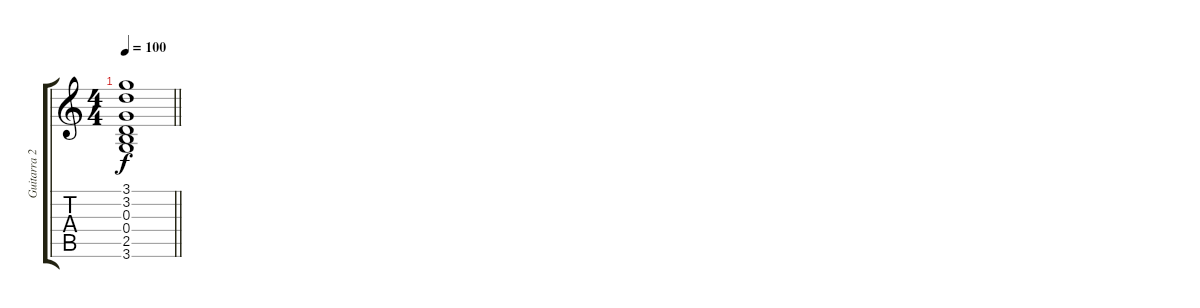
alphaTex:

\track ("Guitarra 2" "Guitarra 2") {instrument acousticguitarsteel}
\staff {score tabs}
\tuning (E4 B3 G3 D3 A2 E2) {hide}
\ts (4 4)
\tempo 100
\clef g2
\barLineRight lightlight
\ks c
(3.1{t} 3.2{t} 0.3{t} 0.4{t} 2.5{t} 3.6{t}).1{dy f}
